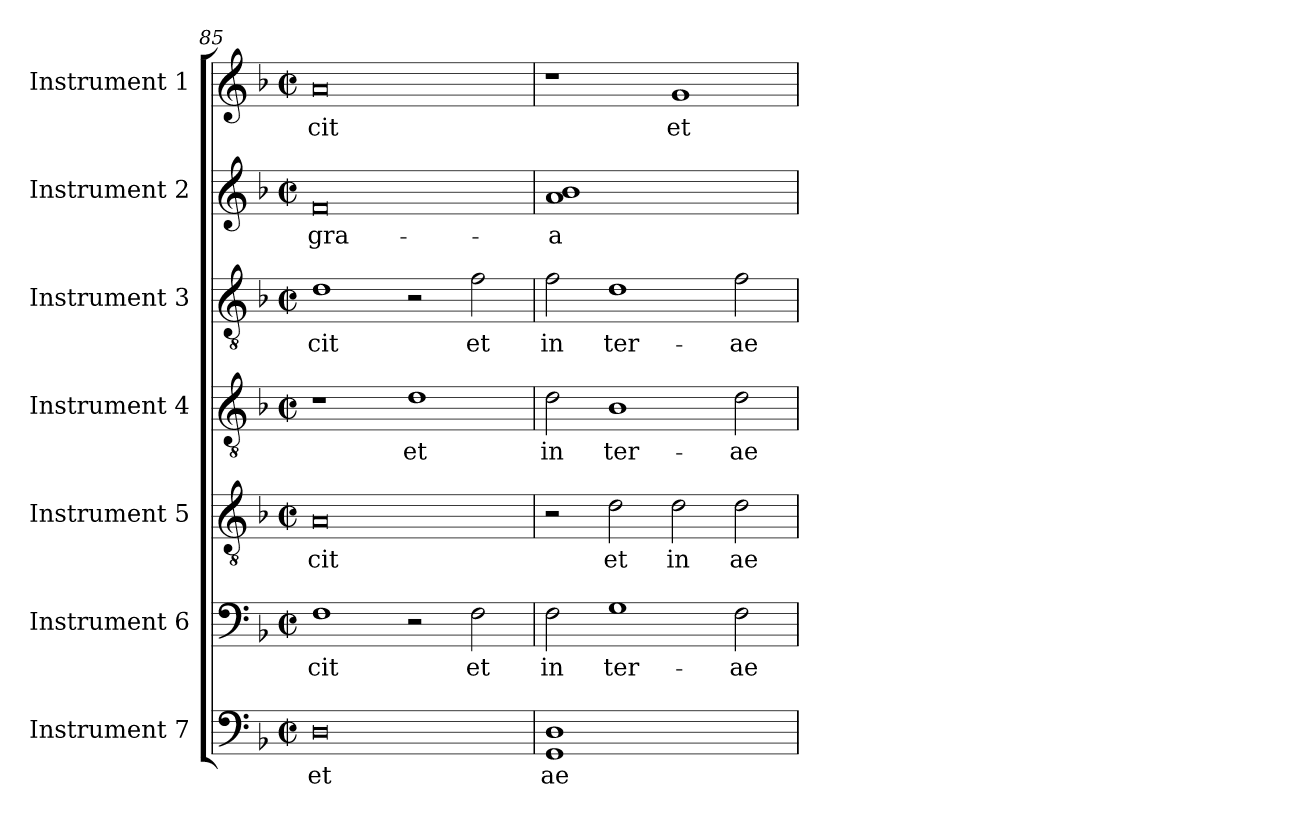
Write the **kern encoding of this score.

**kern	**text	**kern	**text	**kern	**text	**kern	**text	**kern	**text	**kern	**text	**kern	**text
*part7	*part7	*part6	*part6	*part5	*part5	*part4	*part4	*part3	*part3	*part2	*part2	*part1	*part1
*staff7	*staff7	*staff6	*staff6	*staff5	*staff5	*staff4	*staff4	*staff3	*staff3	*staff2	*staff2	*staff1	*staff1
*I"Instrument 7	*	*I"Instrument 6	*	*I"Instrument 5	*	*I"Instrument 4	*	*I"Instrument 3	*	*I"Instrument 2	*	*I"Instrument 1	*
!!LO:LB:g=z
*clefF4	*	*clefF4	*	*clefGv2	*	*clefGv2	*	*clefGv2	*	*clefG2	*	*clefG2	*
*k[b-]	*	*k[b-]	*	*k[b-]	*	*k[b-]	*	*k[b-]	*	*k[b-]	*	*k[b-]	*
*F:	*	*F:	*	*F:	*	*F:	*	*F:	*	*F:	*	*F:	*
*M2/2	*	*M2/2	*	*M2/2	*	*M2/2	*	*M2/2	*	*M2/2	*	*M2/2	*
*met(c|)	*	*met(c|)	*	*met(c|)	*	*met(c|)	*	*met(c|)	*	*met(c|)	*	*met(c|)	*
=85	=85	=85	=85	=85	=85	=85	=85	=85	=85	=85	=85	=85	=85
!LO:N:vis=0	!LO:LY:b:cj	!	!LO:LY:b:cj	!LO:N:vis=0	!LO:LY:b:cj	!	!	!	!LO:LY:b:cj	!LO:N:vis=0	!LO:LY:b:cj	!LO:N:vis=0	!LO:LY:b:cj
1D	et	1F	-cit	1A	-cit	1r	.	1d	-cit	1f	gra-	1a	-cit
!	!	!	!	!	!	!	!LO:LY:b:cj	!	!	!	!	!	!
1ryy	.	2r	.	1ryy	.	1d	et	2r	.	1ryy	.	1ryy	.
!	!	!	!LO:LY:b:cj	!	!	!	!	!	!LO:LY:b:cj	!	!	!	!
.	.	2F\	et	.	.	.	.	2f\	et	.	.	.	.
=86	=86	=86	=86	=86	=86	=86	=86	=86	=86	=86	=86	=86	=86
!	!LO:LY:b:cj	!	!LO:LY:b:cj	!	!	!	!LO:LY:b:cj	!	!LO:LY:b:cj	!	!LO:LY:b:cj	!	!
1D 1GG	ae-	2F\	in	2r	.	2d\	in	2f\	in	1a 1b-	-a	1r	.
!	!	!	!LO:LY:b:cj	!	!LO:LY:b:cj	!	!LO:LY:b:cj	!	!LO:LY:b:cj	!	!	!	!
.	.	1G	-ter-	2d\	et	1B-	-ter-	1d	-ter-	.	.	.	.
!	!	!	!	!	!LO:LY:b:cj	!	!	!	!	!	!	!	!LO:LY:b:cj
1ryy	.	.	.	2d\	in	.	.	.	.	1ryy	.	1g	et
!	!	!	!LO:LY:b:cj	!	!LO:LY:b:cj	!	!LO:LY:b:cj	!	!LO:LY:b:cj	!	!	!	!
.	.	2F\	ae-	2d\	ae-	2d\	ae-	2f\	ae-	.	.	.	.
=	=	=	=	=	=	=	=	=	=	=	=	=	=
*-	*-	*-	*-	*-	*-	*-	*-	*-	*-	*-	*-	*-	*-
